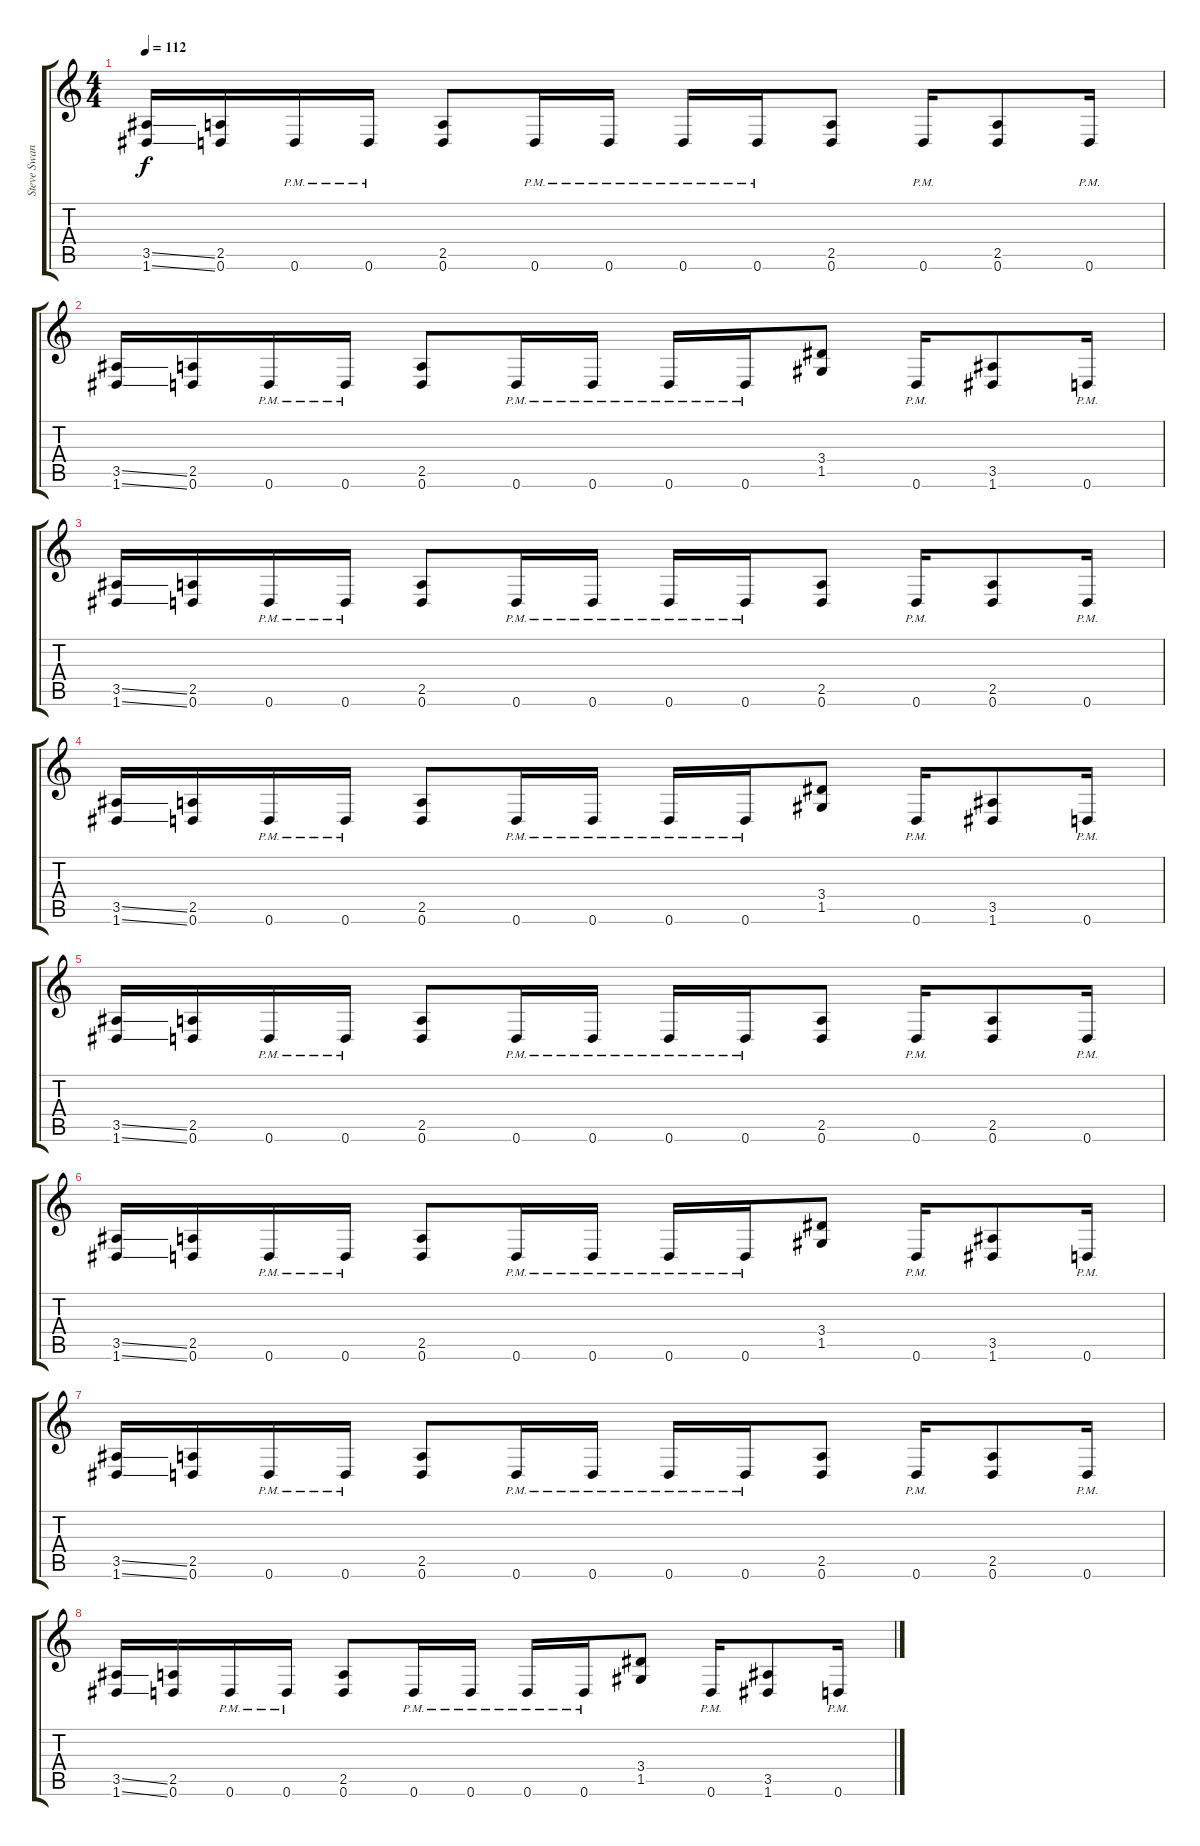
\track ("Steve Swanson (1st Guitar)" "Steve Swan") {instrument distortionguitar}
\staff {score tabs}
\tuning (D4 A3 F3 C3 G2 D2) {hide}
\ts (4 4)
\tempo 112
\clef g2
\ks c
(3.5{ss} 1.6{ss}).16{dy f} (2.5 0.6).16 0.6{pm}.16 0.6{pm}.16 (2.5 0.6).8 0.6{pm}.16 0.6{pm}.16 0.6{pm}.16 0.6{pm}.16 (2.5 0.6).8 0.6{pm}.16 (2.5 0.6).8 0.6{pm}.16 |
(3.5{ss} 1.6{ss}).16 (2.5 0.6).16 0.6{pm}.16 0.6{pm}.16 (2.5 0.6).8 0.6{pm}.16 0.6{pm}.16 0.6{pm}.16 0.6{pm}.16 (3.4 1.5).8 0.6{pm}.16 (3.5 1.6).8 0.6{pm}.16 |
(3.5{ss} 1.6{ss}).16 (2.5 0.6).16 0.6{pm}.16 0.6{pm}.16 (2.5 0.6).8 0.6{pm}.16 0.6{pm}.16 0.6{pm}.16 0.6{pm}.16 (2.5 0.6).8 0.6{pm}.16 (2.5 0.6).8 0.6{pm}.16 |
(3.5{ss} 1.6{ss}).16 (2.5 0.6).16 0.6{pm}.16 0.6{pm}.16 (2.5 0.6).8 0.6{pm}.16 0.6{pm}.16 0.6{pm}.16 0.6{pm}.16 (3.4 1.5).8 0.6{pm}.16 (3.5 1.6).8 0.6{pm}.16 |
(3.5{ss} 1.6{ss}).16 (2.5 0.6).16 0.6{pm}.16 0.6{pm}.16 (2.5 0.6).8 0.6{pm}.16 0.6{pm}.16 0.6{pm}.16 0.6{pm}.16 (2.5 0.6).8 0.6{pm}.16 (2.5 0.6).8 0.6{pm}.16 |
(3.5{ss} 1.6{ss}).16 (2.5 0.6).16 0.6{pm}.16 0.6{pm}.16 (2.5 0.6).8 0.6{pm}.16 0.6{pm}.16 0.6{pm}.16 0.6{pm}.16 (3.4 1.5).8 0.6{pm}.16 (3.5 1.6).8 0.6{pm}.16 |
(3.5{ss} 1.6{ss}).16 (2.5 0.6).16 0.6{pm}.16 0.6{pm}.16 (2.5 0.6).8 0.6{pm}.16 0.6{pm}.16 0.6{pm}.16 0.6{pm}.16 (2.5 0.6).8 0.6{pm}.16 (2.5 0.6).8 0.6{pm}.16 |
(3.5{ss} 1.6{ss}).16 (2.5 0.6).16 0.6{pm}.16 0.6{pm}.16 (2.5 0.6).8 0.6{pm}.16 0.6{pm}.16 0.6{pm}.16 0.6{pm}.16 (3.4 1.5).8 0.6{pm}.16 (3.5 1.6).8 0.6{pm}.16
